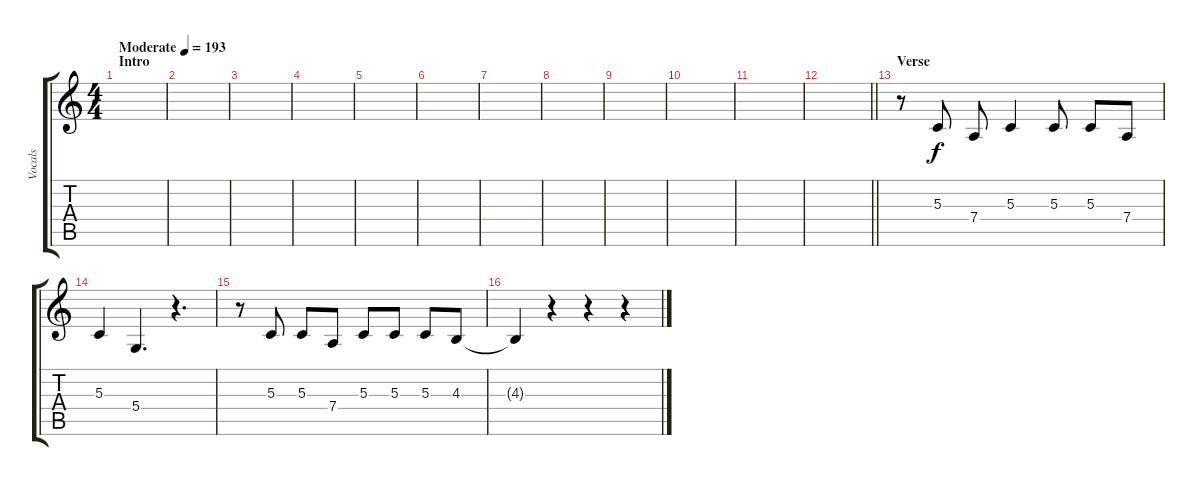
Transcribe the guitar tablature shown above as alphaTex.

\track ("Vocals" "Vocals") {instrument altosax}
\staff {score tabs}
\tuning (E4 B3 G3 D3 A2 E2) {hide}
\ts (4 4)
\section ("" "Intro")
\tempo (193 "Moderate")
\clef g2
\ks c
|
|
|
|
|
|
|
|
|
|
|
\barLineRight lightlight
|
\section ("" "Verse")
r.8 5.3.8 7.4.8 5.3.4 5.3.8 5.3.8 7.4.8 |
5.3.4 5.4.4{d} r.4{d} |
r.8 5.3.8 5.3.8 7.4.8 5.3.8 5.3.8 5.3.8 4.3.8 |
4.3{t}.4 r.4 r.4 r.4
